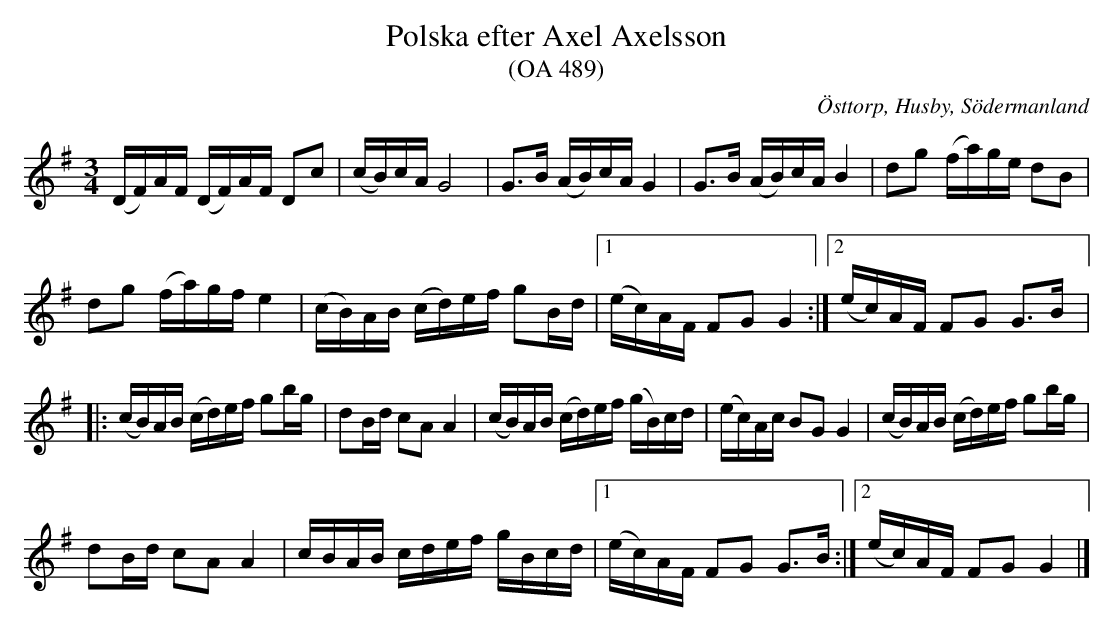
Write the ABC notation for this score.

X:1
T:Polska efter Axel Axelsson
T:(OA 489)
O:Östtorp, Husby, Södermanland
M:3/4
L:1/4
Q: 90
K:G
(D/4F/4)A/4F/4 (D/4F/4)A/4F/4 D/c/ | (c/4B/4)c/4A/4 G2 | G/>B/ (A/4B/4)c/4A/4 G | G/>B/ (A/4B/4)c/4A/4 B |  d/g/ (f/4a/4)g/4e/4 d/B/ |
d/g/ (f/4a/4)g/4f/4 e | (c/4B/4)A/4B/4 (c/4d/4)e/4f/4 g/B/4d/4 |1 (e/4c/4)A/4F/4 F/G/ G :|2  (e/4c/4)A/4F/4 F/G/ G/>B/ |:
(c/4B/4)A/4B/4 (c/4d/4)e/4f/4 g/b/4g/4 | d/B/4d/4 c/A/ A | (c/4B/4)A/4B/4 (c/4d/4)e/4f/4 (g/4B/4)c/4d/4 |  (e/4c/4)A/4c/4 B/G/ G | (c/4B/4)A/4B/4 (c/4d/4)e/4f/4 g/b/4g/4 |
d/B/4d/4 c/A/ A | c/4B/4A/4B/4 c/4d/4e/4f/4 g/4B/4c/4d/4 |1  (e/4c/4)A/4F/4 F/G/ G/>B/ :|2 (e/4c/4)A/4F/4 F/G/ G |]
